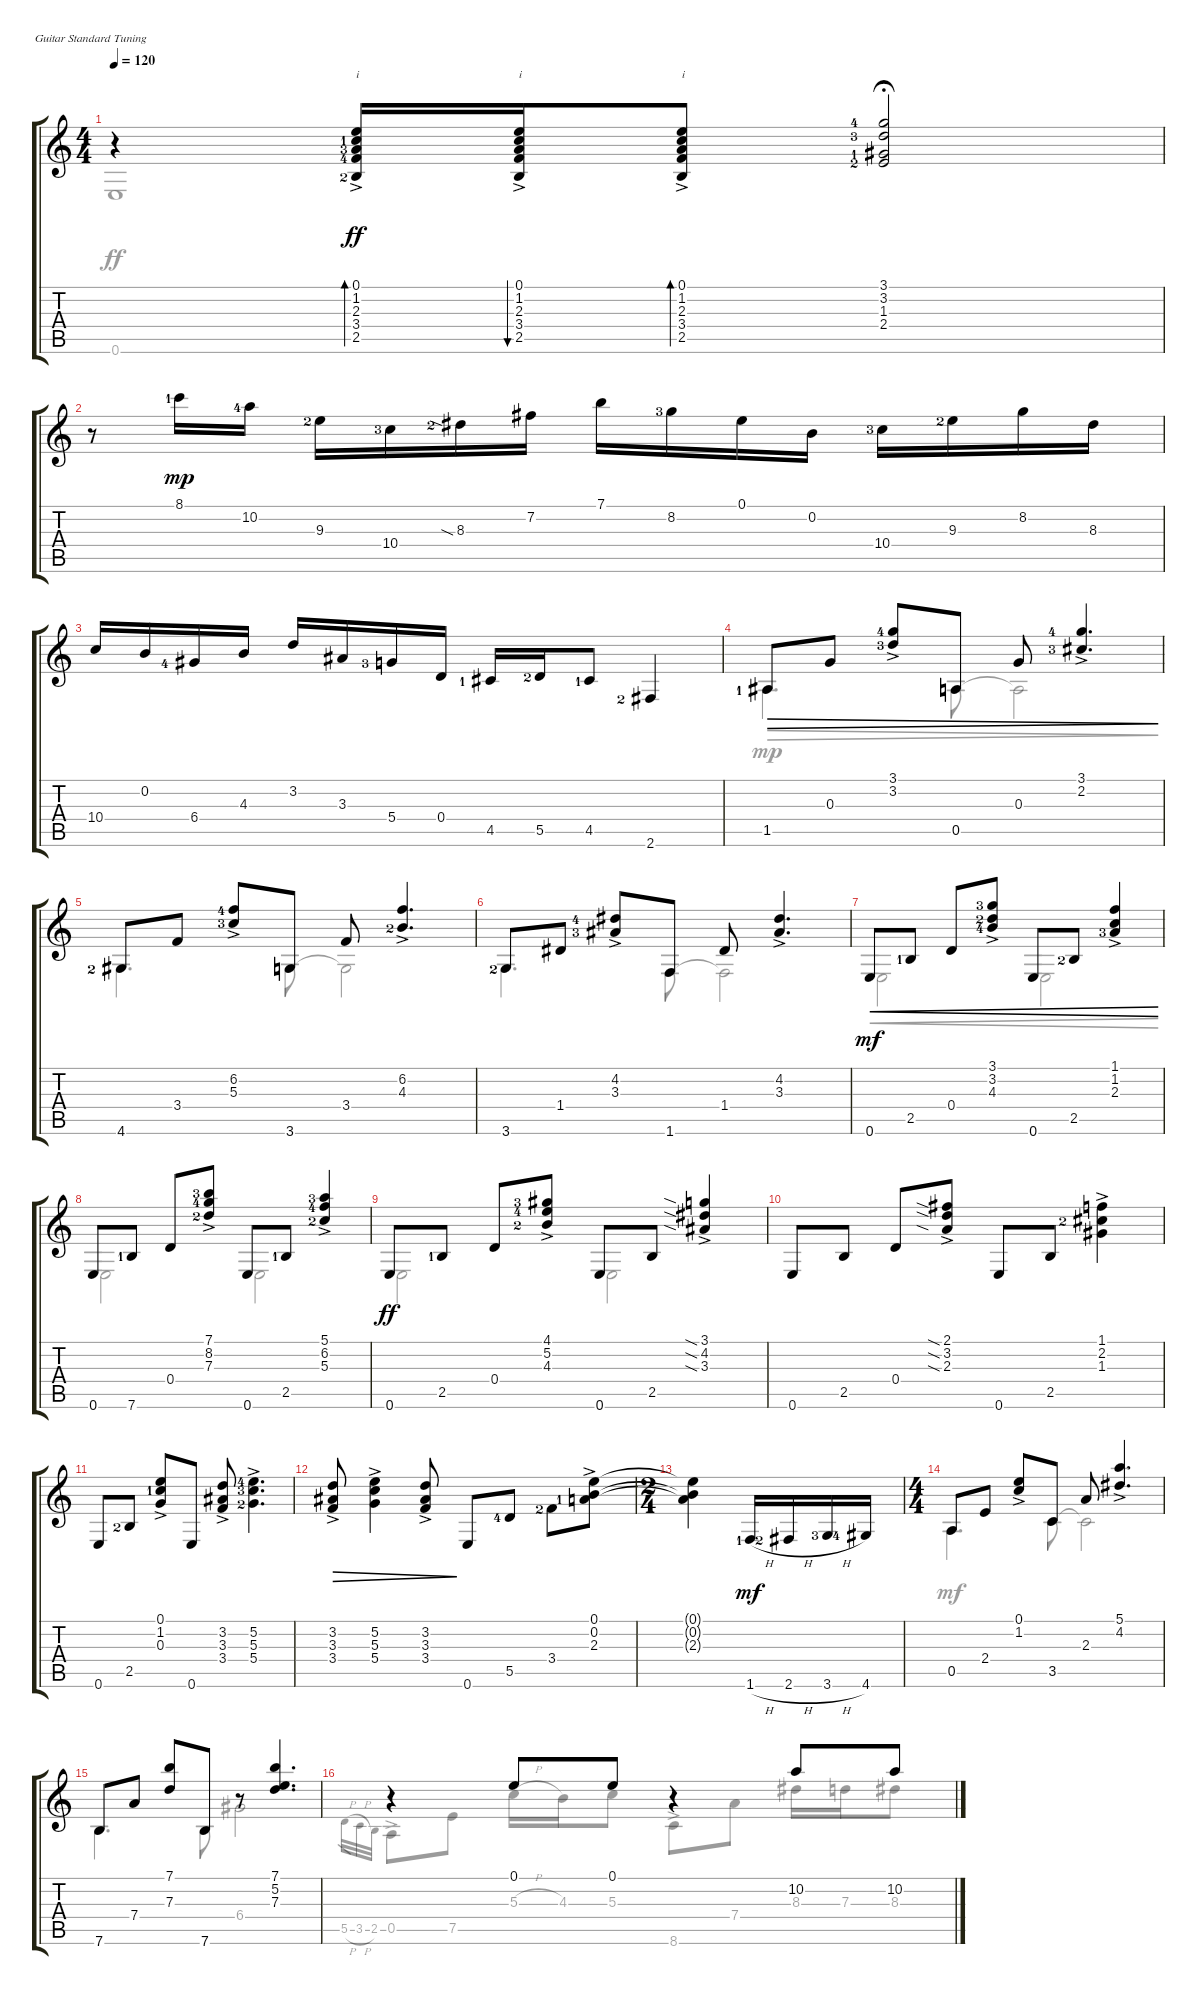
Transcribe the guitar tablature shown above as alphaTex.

\defaultSystemsLayout 4
\bracketExtendMode groupsimilarinstruments
\firstSystemTrackNameOrientation horizontal
\otherSystemsTrackNameOrientation horizontal
\track "" {instrument acousticguitarsteel}
\staff {score tabs}
\tuning (E4 B3 G3 D3 A2 E2)
\voice
\ts (4 4)
\tempo 120
\clef g2
\ks c
r.4{dy ff} (0.1{ac} 1.2{ac lf 2} 2.3{ac lf 4} 3.4{ac lf 5} 2.5{ac lf 3}).16{bd 30 txt "i"} (0.1{ac} 1.2{ac} 2.3{ac} 3.4{ac} 2.5{ac}).16{bu 30 txt "i"} (0.1{ac} 1.2{ac} 2.3{ac} 3.4{ac} 2.5{ac}).8{bd 30 txt "i"} (3.1{lf 5} 3.2{lf 4} 1.3{lf 2} 2.4{lf 3}).2{fermata (medium 1)} |
r.8 8.1{lf 2}.16{dy mp} 10.2{lf 5}.16 9.3{lf 3}.16 10.4{lf 4}.16 8.3{sia lf 3}.16 7.2.16 7.1.16 8.2{lf 4}.16 0.1.16 0.2.16 10.4{lf 4}.16 9.3{lf 3}.16 8.2.16 8.3.16 |
10.4.16 0.2.16 6.4{lf 5}.16 4.3.16 3.2.16 3.3.16 5.4{lf 4}.16 0.4.16 4.5{lf 2}.16 5.5{lf 3}.16 4.5{lf 2}.8 2.6{lf 3}.4 |
1.5{lf 2}.8{dec} 0.3.8{dec} (3.1{lf 5} 3.2{ac lf 4}).8{dec} 0.5.8{dec} 0.3.8{dec} (3.1{lf 5} 2.2{ac lf 4}).4{d dec} |
4.6{lf 3}.8 3.4.8 (6.2{lf 5} 5.3{ac lf 4}).8 3.6.8 3.4.8 (6.2 4.3{ac lf 3}).4{d} |
3.6{lf 3}.8 1.4.8 (4.2{lf 5} 3.3{ac lf 4}).8 1.6.8 1.4.8 (4.2 3.3{ac}).4{d} |
0.6.8{cre dy mf} 2.5{lf 2}.8{cre} 0.4.8{cre} (3.1{lf 4} 3.2{lf 3} 4.3{ac lf 5}).8{cre} 0.6.8{cre} 2.5{lf 3}.8{cre} (1.1{ac} 1.2{ac} 2.3{ac lf 4}).4{cre} |
0.6.8 7.6{lf 2}.8 0.4.8 (7.1{lf 4} 8.2{lf 5} 7.3{ac lf 3}).8 0.6.8 2.5{lf 2}.8 (5.1{lf 4} 6.2{lf 5} 5.3{ac lf 3}).4 |
0.6.8{dy ff} 2.5{lf 2}.8 0.4.8 (4.1{ac lf 4} 5.2{ac lf 5} 4.3{ac lf 3}).8 0.6.8 2.5.8 (3.1{sia ac} 4.2{sia} 3.3{sia}).4 |
0.6.8 2.5.8 0.4.8 (2.1{sia ac} 3.2{sia} 2.3{sia}).8 0.6.8 2.5.8 (1.1{ac} 2.2{lf 3} 1.3).4 |
0.6.8 2.5{lf 3}.8 (0.1 1.2{lf 2} 0.3{ac}).8 0.6.8 (3.2{ac} 3.3{ac} 3.4{ac}).8 (5.2{ac lf 5} 5.3{ac lf 4} 5.4{ac lf 3}).4{d} |
(3.2{ac} 3.3 3.4).8{dec} (5.2{ac} 5.3{ac} 5.4{ac}).4{dec} (3.2{ac} 3.3{ac} 3.4{ac}).8{dec} 0.6.8 5.5{lf 5}.8 3.4{lf 3}.8 (0.1{ac} 0.2{ac} 2.3{ac lf 2}).8 |
\ts (2 4)
(2.3{t} 0.2{t} 0.1{t}).4 1.6{h lf 2}.16{dy mf} 2.6{h lf 3}.16 3.6{h lf 4}.16 4.6{lf 5}.16 |
\ts (4 4)
0.5.8 2.4.8 (0.1 1.2{ac}).8 3.5.8 2.3.8 (5.1 4.2{ac}).4{d} |
7.6.8 7.4.8 (7.3 7.1).8 7.6.8 r.8 (7.1 5.2 7.3).4{d} |
r.4 0.1.8 0.1.8 r.4 10.2.8 10.2.8
\voice
\clef g2
\ottava regular
\simile none
\ks c
0.6.1{dy ff} |
|
|
1.5{lf 2}.4{d dec dy mp} 0.5.8{dec} 0.5{t}.2{dec} |
4.6{lf 3}.4{d} 3.6.8 3.6{t}.2 |
3.6{lf 3}.4{d} 1.6.8 1.6{t}.2 |
0.6.2{cre} 0.6.2{cre} |
0.6.2 0.6.2 |
0.6.2 0.6.2 |
|
|
|
|
0.5.4{d dy mf} 3.5.8 3.5{t}.2 |
7.6.4{d} 7.6.8 6.4.2 |
5.5{h}.32{gr} 3.5{h}.32{gr} 2.5.32{gr} 0.5{ac}.8 7.5.8 5.3{h}.16 4.3.16 5.3.8 8.6{ac}.8 7.4.8 8.3.16 7.3.16 8.3.8
